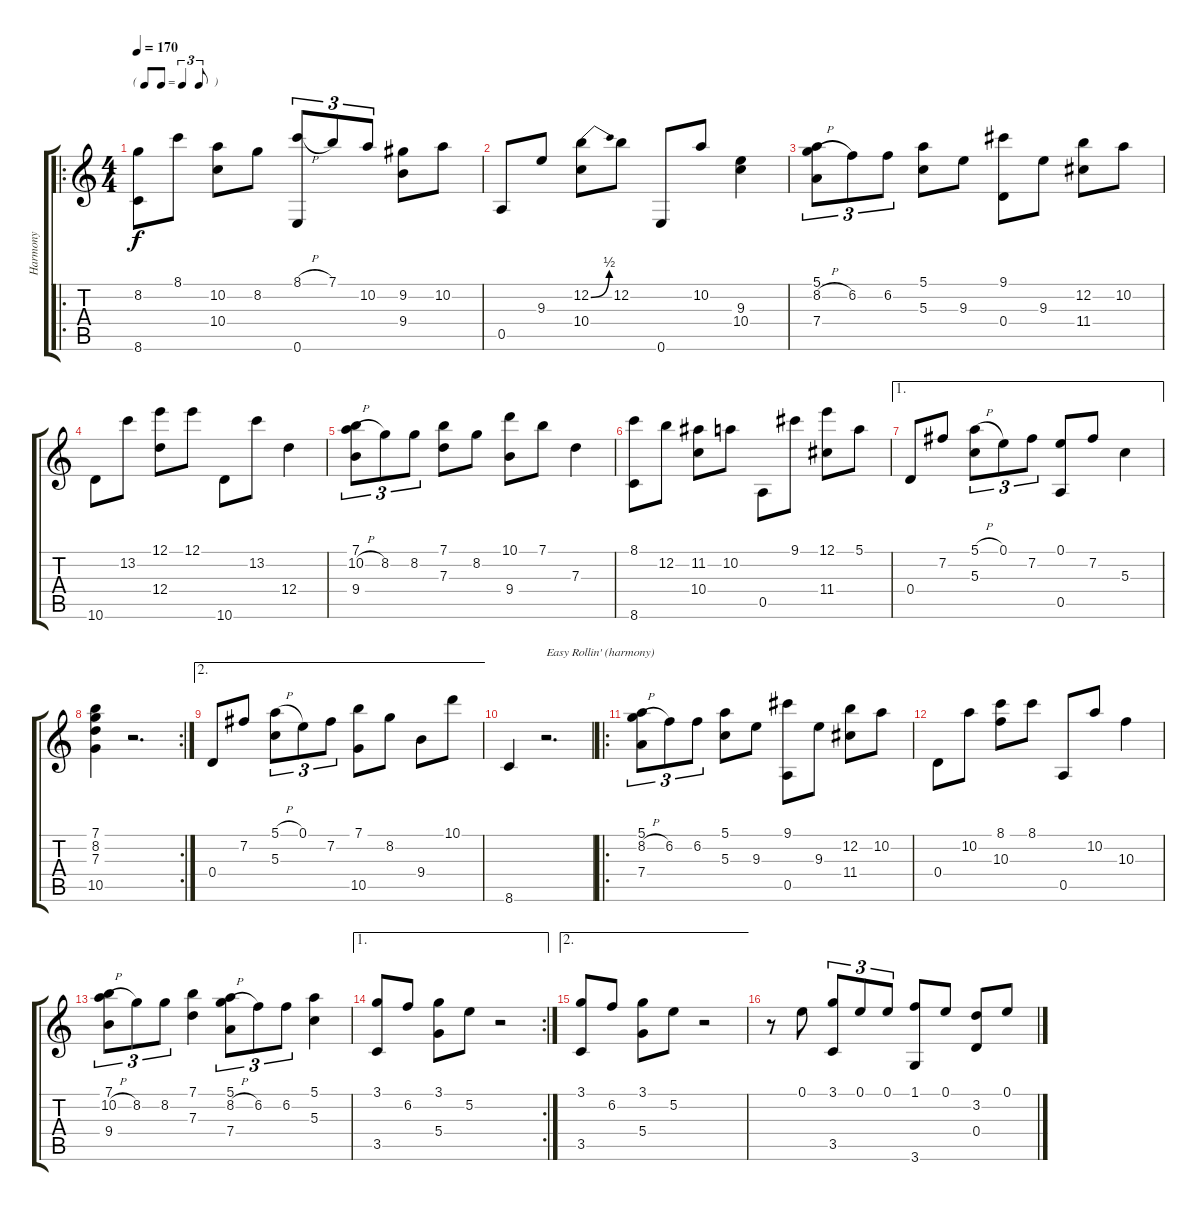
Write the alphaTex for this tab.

\track ("Harmony" "Harmony") {solo instrument acousticguitarsteel}
\staff {score tabs}
\tuning (E4 B3 G3 D3 A2 E2) {hide}
\ro
\ts (4 4)
\tf triplet8th
\tempo 170
\clef g2
\ks c
(8.2 8.6).8{dy f} 8.1.8 (10.2 10.4).8 8.2.8 (8.1{h} 0.6).8{tu (3 2)} 7.1.8{tu (3 2)} 10.2.8{tu (3 2)} (9.2 9.4).8 10.2.8 |
0.5.8 9.3.8 (12.2{be (bend 0 0 60 2)} 10.4).8 12.2.8 0.6.8 10.2.8 (9.3 10.4).4 |
(5.1 8.2{h} 7.4).8{tu (3 2)} 6.2.8{tu (3 2)} 6.2.8{tu (3 2)} (5.1 5.3).8 9.3.8 (9.1 0.4).8 9.3.8 (12.2 11.4).8 10.2.8 |
10.6.8 13.2.8 (12.1 12.4).8 12.1.8 10.6.8 13.2.8 12.4.4 |
(7.1 10.2{h} 9.4).8{tu (3 2)} 8.2.8{tu (3 2)} 8.2.8{tu (3 2)} (7.1 7.3).8 8.2.8 (10.1 9.4).8 7.1.8 7.3.4 |
(8.1 8.6).8 12.2.8 (11.2 10.4).8 10.2.8 0.5.8 9.1.8 (12.1 11.4).8 5.1.8 |
\ae 1
0.4.8 7.2.8 (5.1{h} 5.3).8{tu (3 2)} 0.1.8{tu (3 2)} 7.2.8{tu (3 2)} (0.1 0.5).8 7.2.8 5.3.4 |
\rc 2
(7.1 8.2 7.3 10.5).4 r.2{d} |
\ae 2
0.4.8 7.2.8 (5.1{h} 5.3).8{tu (3 2)} 0.1.8{tu (3 2)} 7.2.8{tu (3 2)} (7.1 10.5).8 8.2.8 9.4.8 10.1.8 |
8.6.4 r.2{d txt "Easy Rollin' (harmony)"} |
\ro
(5.1 8.2{h} 7.4).8{tu (3 2)} 6.2.8{tu (3 2)} 6.2.8{tu (3 2)} (5.1 5.3).8 9.3.8 (9.1 0.5).8 9.3.8 (12.2 11.4).8 10.2.8 |
0.4.8 10.2.8 (8.1 10.3).8 8.1.8 0.5.8 10.2.8 10.3.4 |
(7.1 10.2{h} 9.4).8{tu (3 2)} 8.2.8{tu (3 2)} 8.2.8{tu (3 2)} (7.1 7.3).4 (5.1 8.2{h} 7.4).8{tu (3 2)} 6.2.8{tu (3 2)} 6.2.8{tu (3 2)} (5.1 5.3).4 |
\ae 1
\rc 2
(3.1 3.5).8 6.2.8 (3.1 5.4).8 5.2.8 r.2 |
\ae 2
(3.1 3.5).8 6.2.8 (3.1 5.4).8 5.2.8 r.2 |
r.8 0.1.8 (3.1 3.5).8{tu (3 2)} 0.1.8{tu (3 2)} 0.1.8{tu (3 2)} (1.1 3.6).8 0.1.8 (3.2 0.4).8 0.1.8
